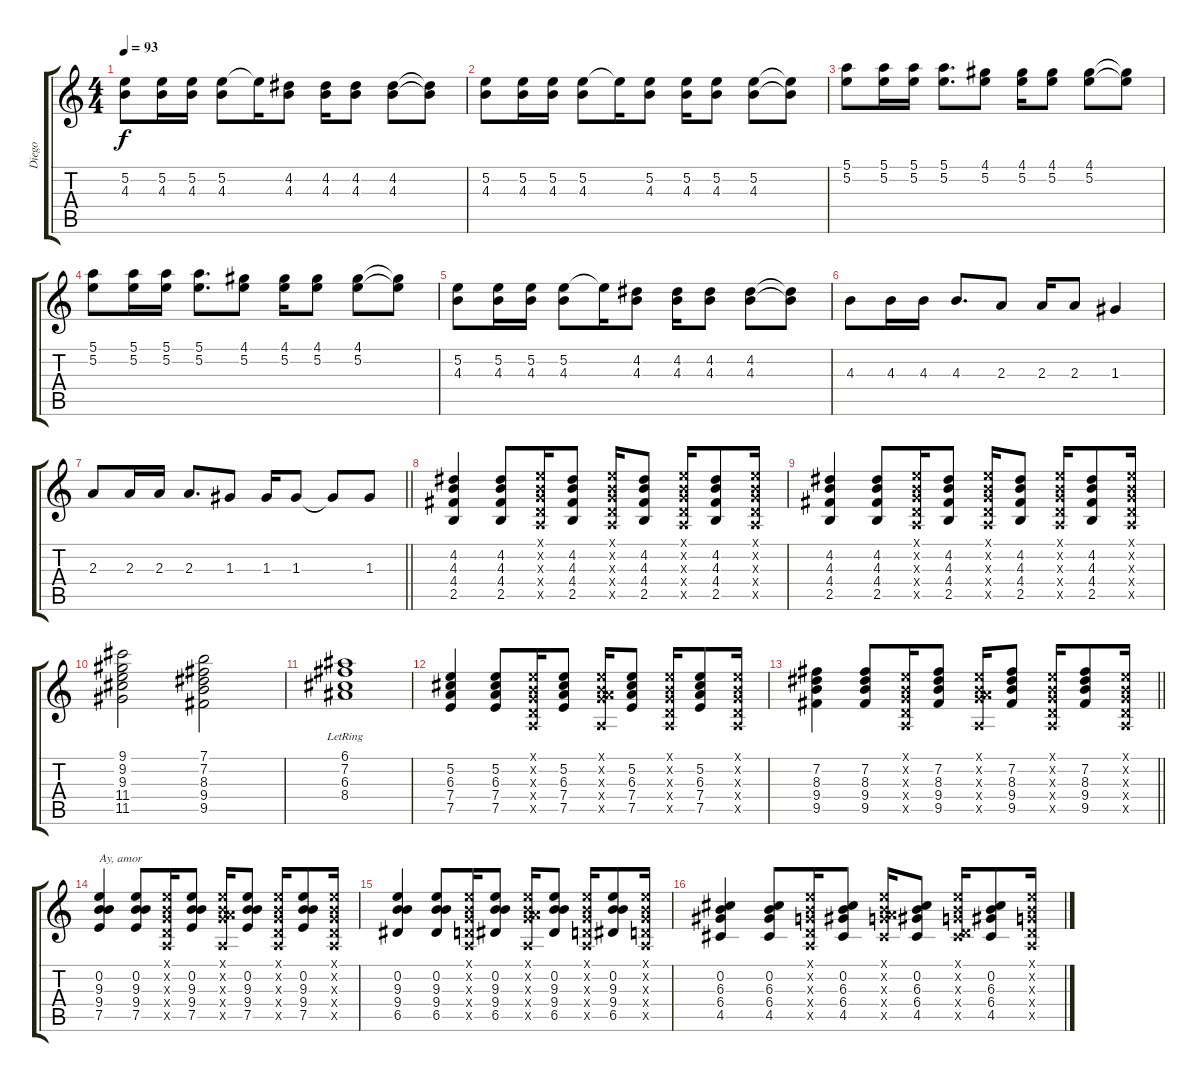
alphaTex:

\track ("Diego" "Diego") {instrument acousticguitarsteel}
\staff {score tabs}
\tuning (E4 B3 G3 D3 A2 E2) {hide}
\ts (4 4)
\tempo 93
\clef g2
\ks c
(5.2 4.3).8{dy f} (5.2 4.3).16 (5.2 4.3).16 (5.2 4.3).8 5.2{t}.16 (4.2 4.3).8 (4.2 4.3).16 (4.2 4.3).8 (4.2 4.3).8 (4.2{t} 4.3{t}).8 |
(5.2 4.3).8 (5.2 4.3).16 (5.2 4.3).16 (5.2 4.3).8 5.2{t}.16 (5.2 4.3).8 (5.2 4.3).16 (5.2 4.3).8 (5.2 4.3).8 (5.2{t} 4.3{t}).8 |
(5.1 5.2).8 (5.1 5.2).16 (5.1 5.2).16 (5.1 5.2).8{d} (4.1 5.2).8 (4.1 5.2).16 (4.1 5.2).8 (4.1 5.2).8 (4.1{t} 5.2{t}).8 |
(5.1 5.2).8 (5.1 5.2).16 (5.1 5.2).16 (5.1 5.2).8{d} (4.1 5.2).8 (4.1 5.2).16 (4.1 5.2).8 (4.1 5.2).8 (4.1{t} 5.2{t}).8 |
(5.2 4.3).8 (5.2 4.3).16 (5.2 4.3).16 (5.2 4.3).8 5.2{t}.16 (4.2 4.3).8 (4.2 4.3).16 (4.2 4.3).8 (4.2 4.3).8 (4.2{t} 4.3{t}).8 |
4.3.8 4.3.16 4.3.16 4.3.8{d} 2.3.8 2.3.16 2.3.8 1.3.4 |
\barLineRight lightlight
2.3.8 2.3.16 2.3.16 2.3.8{d} 1.3.8 1.3.16 1.3.8 1.3{t}.8 1.3.8{volume 14} |
(4.2 4.3 4.4 2.5).4 (4.2 4.3 4.4 2.5).8 (0.1{x} 0.2{x} 0.3{x} 0.4{x} 0.5{x}).16 (4.2 4.3 4.4 2.5).8 (0.1{x} 0.2{x} 0.3{x} 0.4{x} 0.5{x}).16 (4.2 4.3 4.4 2.5).8 (0.1{x} 0.2{x} 0.3{x} 0.4{x} 0.5{x}).16 (4.2 4.3 4.4 2.5).8 (0.1{x} 0.2{x} 0.3{x} 0.4{x} 0.5{x}).16 |
(4.2 4.3 4.4 2.5).4 (4.2 4.3 4.4 2.5).8 (0.1{x} 0.2{x} 0.3{x} 0.4{x} 0.5{x}).16 (4.2 4.3 4.4 2.5).8 (0.1{x} 0.2{x} 0.3{x} 0.4{x} 0.5{x}).16 (4.2 4.3 4.4 2.5).8 (0.1{x} 0.2{x} 0.3{x} 0.4{x} 0.5{x}).16 (4.2 4.3 4.4 2.5).8 (0.1{x} 0.2{x} 0.3{x} 0.4{x} 0.5{x}).16 |
(9.1 9.2 9.3 11.4 11.5).2 (7.1 7.2 8.3 9.4 9.5).2 |
(6.1{lr} 7.2{lr} 6.3{lr} 8.4{lr}).1 |
(5.2 6.3 7.4 7.5).4 (5.2 6.3 7.4 7.5).8 (0.1{x} 0.2{x} 0.3{x} 0.4{x} 0.5{x}).16 (5.2 6.3 7.4 7.5).8 (0.1{x} 0.2{x} 0.3{x} 7.4{x} 0.5{x}).16 (5.2 6.3 7.4 7.5).8 (0.1{x} 0.2{x} 0.3{x} 0.4{x} 0.5{x}).16 (5.2 6.3 7.4 7.5).8 (0.1{x} 0.2{x} 0.3{x} 0.4{x} 0.5{x}).16 |
\barLineRight lightlight
(7.2 8.3 9.4 9.5).4 (7.2 8.3 9.4 9.5).8 (0.1{x} 0.2{x} 0.3{x} 0.4{x} 0.5{x}).16 (7.2 8.3 9.4 9.5).8 (0.1{x} 0.2{x} 0.3{x} 7.4{x} 0.5{x}).16 (7.2 8.3 9.4 9.5).8 (0.1{x} 0.2{x} 0.3{x} 0.4{x} 0.5{x}).16 (7.2 8.3 9.4 9.5).8 (0.1{x} 0.2{x} 0.3{x} 0.4{x} 0.5{x}).16 |
(0.2 9.3 9.4 7.5).4{txt "Ay, amor"} (0.2 9.3 9.4 7.5).8 (0.1{x} 0.2{x} 0.3{x} 0.4{x} 0.5{x}).16 (0.2 9.3 9.4 7.5).8 (0.1{x} 0.2{x} 0.3{x} 7.4{x} 0.5{x}).16 (0.2 9.3 9.4 7.5).8 (0.1{x} 0.2{x} 0.3{x} 0.4{x} 0.5{x}).16 (0.2 9.3 9.4 7.5).8 (0.1{x} 0.2{x} 0.3{x} 0.4{x} 0.5{x}).16 |
(0.2 9.3 9.4 6.5).4 (0.2 9.3 9.4 6.5).8 (0.1{x} 0.2{x} 0.3{x} 0.4{x} 0.5{x}).16 (0.2 9.3 9.4 6.5).8 (0.1{x} 0.2{x} 0.3{x} 7.4{x} 0.5{x}).16 (0.2 9.3 9.4 6.5).8 (0.1{x} 0.2{x} 0.3{x} 0.4{x} 0.5{x}).16 (0.2 9.3 9.4 6.5).8 (0.1{x} 0.2{x} 0.3{x} 0.4{x} 0.5{x}).16 |
(0.2 6.3 6.4 4.5).4 (0.2 6.3 6.4 4.5).8 (0.1{x} 0.2{x} 0.3{x} 0.4{x} 0.5{x}).16 (0.2 6.3 6.4 4.5).8 (0.1{x} 0.2{x} 0.3{x} 7.4{x} 4.5{x}).16 (0.2 6.3 6.4 4.5).8 (0.1{x} 0.2{x} 0.3{x} 0.4{x} 4.5{x}).16 (0.2 6.3 6.4 4.5).8 (0.1{x} 0.2{x} 0.3{x} 0.4{x} 0.5{x}).16
